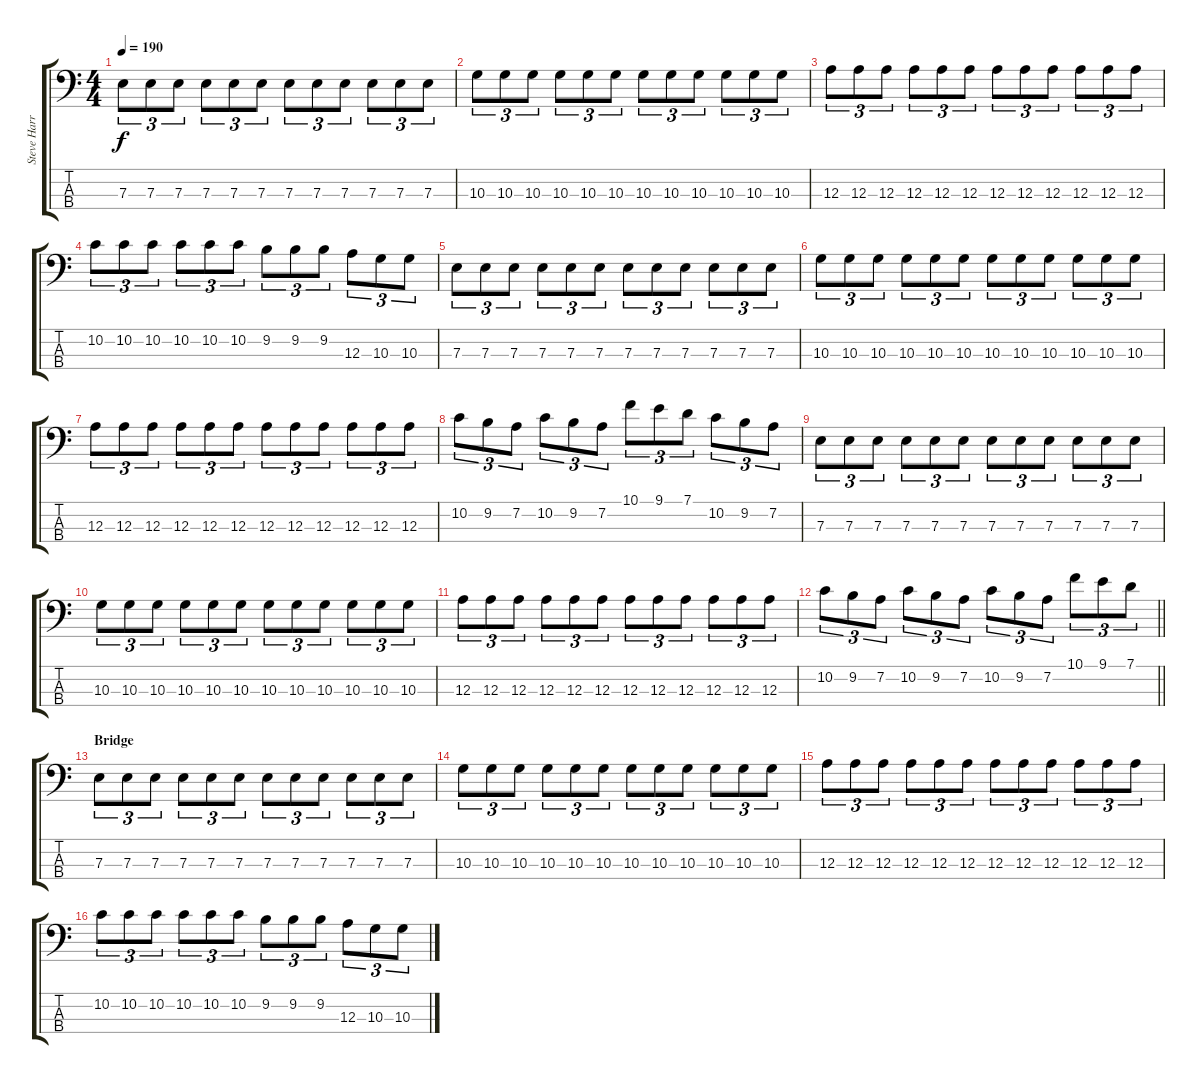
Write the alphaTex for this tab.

\track ("Steve Harris" "Steve Harr") {instrument electricbassfinger}
\staff {score tabs}
\tuning (G2 D2 A1 E1) {hide}
\ts (4 4)
\tempo 190
\clef f4
\ks c
7.3.8{tu (3 2) dy f} 7.3.8{tu (3 2)} 7.3.8{tu (3 2)} 7.3.8{tu (3 2)} 7.3.8{tu (3 2)} 7.3.8{tu (3 2)} 7.3.8{tu (3 2)} 7.3.8{tu (3 2)} 7.3.8{tu (3 2)} 7.3.8{tu (3 2)} 7.3.8{tu (3 2)} 7.3.8{tu (3 2)} |
10.3.8{tu (3 2)} 10.3.8{tu (3 2)} 10.3.8{tu (3 2)} 10.3.8{tu (3 2)} 10.3.8{tu (3 2)} 10.3.8{tu (3 2)} 10.3.8{tu (3 2)} 10.3.8{tu (3 2)} 10.3.8{tu (3 2)} 10.3.8{tu (3 2)} 10.3.8{tu (3 2)} 10.3.8{tu (3 2)} |
12.3.8{tu (3 2)} 12.3.8{tu (3 2)} 12.3.8{tu (3 2)} 12.3.8{tu (3 2)} 12.3.8{tu (3 2)} 12.3.8{tu (3 2)} 12.3.8{tu (3 2)} 12.3.8{tu (3 2)} 12.3.8{tu (3 2)} 12.3.8{tu (3 2)} 12.3.8{tu (3 2)} 12.3.8{tu (3 2)} |
10.2.8{tu (3 2)} 10.2.8{tu (3 2)} 10.2.8{tu (3 2)} 10.2.8{tu (3 2)} 10.2.8{tu (3 2)} 10.2.8{tu (3 2)} 9.2.8{tu (3 2)} 9.2.8{tu (3 2)} 9.2.8{tu (3 2)} 12.3.8{tu (3 2)} 10.3.8{tu (3 2)} 10.3.8{tu (3 2)} |
7.3.8{tu (3 2)} 7.3.8{tu (3 2)} 7.3.8{tu (3 2)} 7.3.8{tu (3 2)} 7.3.8{tu (3 2)} 7.3.8{tu (3 2)} 7.3.8{tu (3 2)} 7.3.8{tu (3 2)} 7.3.8{tu (3 2)} 7.3.8{tu (3 2)} 7.3.8{tu (3 2)} 7.3.8{tu (3 2)} |
10.3.8{tu (3 2)} 10.3.8{tu (3 2)} 10.3.8{tu (3 2)} 10.3.8{tu (3 2)} 10.3.8{tu (3 2)} 10.3.8{tu (3 2)} 10.3.8{tu (3 2)} 10.3.8{tu (3 2)} 10.3.8{tu (3 2)} 10.3.8{tu (3 2)} 10.3.8{tu (3 2)} 10.3.8{tu (3 2)} |
12.3.8{tu (3 2)} 12.3.8{tu (3 2)} 12.3.8{tu (3 2)} 12.3.8{tu (3 2)} 12.3.8{tu (3 2)} 12.3.8{tu (3 2)} 12.3.8{tu (3 2)} 12.3.8{tu (3 2)} 12.3.8{tu (3 2)} 12.3.8{tu (3 2)} 12.3.8{tu (3 2)} 12.3.8{tu (3 2)} |
10.2.8{tu (3 2)} 9.2.8{tu (3 2)} 7.2.8{tu (3 2)} 10.2.8{tu (3 2)} 9.2.8{tu (3 2)} 7.2.8{tu (3 2)} 10.1.8{tu (3 2)} 9.1.8{tu (3 2)} 7.1.8{tu (3 2)} 10.2.8{tu (3 2)} 9.2.8{tu (3 2)} 7.2.8{tu (3 2)} |
7.3.8{tu (3 2)} 7.3.8{tu (3 2)} 7.3.8{tu (3 2)} 7.3.8{tu (3 2)} 7.3.8{tu (3 2)} 7.3.8{tu (3 2)} 7.3.8{tu (3 2)} 7.3.8{tu (3 2)} 7.3.8{tu (3 2)} 7.3.8{tu (3 2)} 7.3.8{tu (3 2)} 7.3.8{tu (3 2)} |
10.3.8{tu (3 2)} 10.3.8{tu (3 2)} 10.3.8{tu (3 2)} 10.3.8{tu (3 2)} 10.3.8{tu (3 2)} 10.3.8{tu (3 2)} 10.3.8{tu (3 2)} 10.3.8{tu (3 2)} 10.3.8{tu (3 2)} 10.3.8{tu (3 2)} 10.3.8{tu (3 2)} 10.3.8{tu (3 2)} |
12.3.8{tu (3 2)} 12.3.8{tu (3 2)} 12.3.8{tu (3 2)} 12.3.8{tu (3 2)} 12.3.8{tu (3 2)} 12.3.8{tu (3 2)} 12.3.8{tu (3 2)} 12.3.8{tu (3 2)} 12.3.8{tu (3 2)} 12.3.8{tu (3 2)} 12.3.8{tu (3 2)} 12.3.8{tu (3 2)} |
\barLineRight lightlight
10.2.8{tu (3 2)} 9.2.8{tu (3 2)} 7.2.8{tu (3 2)} 10.2.8{tu (3 2)} 9.2.8{tu (3 2)} 7.2.8{tu (3 2)} 10.2.8{tu (3 2)} 9.2.8{tu (3 2)} 7.2.8{tu (3 2)} 10.1.8{tu (3 2)} 9.1.8{tu (3 2)} 7.1.8{tu (3 2)} |
\section ("" "Bridge")
7.3.8{tu (3 2)} 7.3.8{tu (3 2)} 7.3.8{tu (3 2)} 7.3.8{tu (3 2)} 7.3.8{tu (3 2)} 7.3.8{tu (3 2)} 7.3.8{tu (3 2)} 7.3.8{tu (3 2)} 7.3.8{tu (3 2)} 7.3.8{tu (3 2)} 7.3.8{tu (3 2)} 7.3.8{tu (3 2)} |
10.3.8{tu (3 2)} 10.3.8{tu (3 2)} 10.3.8{tu (3 2)} 10.3.8{tu (3 2)} 10.3.8{tu (3 2)} 10.3.8{tu (3 2)} 10.3.8{tu (3 2)} 10.3.8{tu (3 2)} 10.3.8{tu (3 2)} 10.3.8{tu (3 2)} 10.3.8{tu (3 2)} 10.3.8{tu (3 2)} |
12.3.8{tu (3 2)} 12.3.8{tu (3 2)} 12.3.8{tu (3 2)} 12.3.8{tu (3 2)} 12.3.8{tu (3 2)} 12.3.8{tu (3 2)} 12.3.8{tu (3 2)} 12.3.8{tu (3 2)} 12.3.8{tu (3 2)} 12.3.8{tu (3 2)} 12.3.8{tu (3 2)} 12.3.8{tu (3 2)} |
10.2.8{tu (3 2)} 10.2.8{tu (3 2)} 10.2.8{tu (3 2)} 10.2.8{tu (3 2)} 10.2.8{tu (3 2)} 10.2.8{tu (3 2)} 9.2.8{tu (3 2)} 9.2.8{tu (3 2)} 9.2.8{tu (3 2)} 12.3.8{tu (3 2)} 10.3.8{tu (3 2)} 10.3.8{tu (3 2)}
